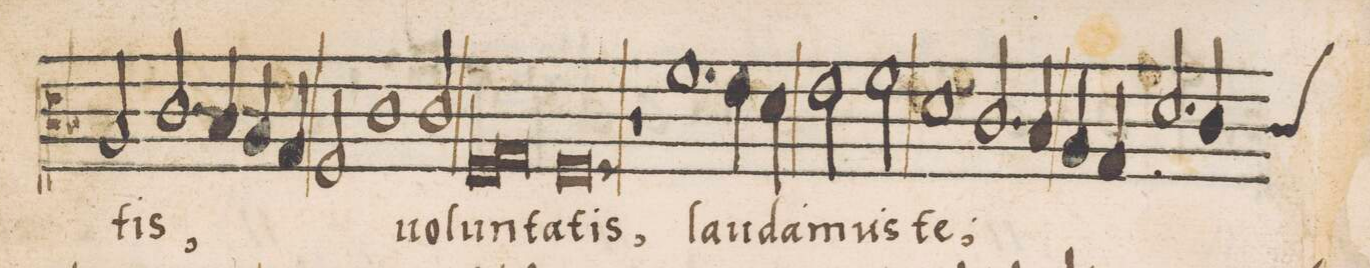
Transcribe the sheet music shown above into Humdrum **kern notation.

**kern	**text
*I"ALTVS	*
*clefC3	*
*k[b-]	*
*met(C|)	*
*M2/1	*
2A/	-tis,
2.c/	.
4B-/	.
4A/	.
4G/	.
=12-	=12-
2F/	.
1c\	uo-
2c/	-lun-
=13-	=13-
*lig	*
1F/	-ta-
1G/	.
*Xlig	*
=14-	=14-
0.F/	-tis,
=15-	=15-
1r	.
=16-	=16-
1.f\	lau-
4e\	-da-
4d\	.
=17-	=17-
2e\	-mus-
2f\	.
1d\	-te;
=18-	=18-
2.c/	.
4B-/	.
4A/	.
4G/	.
2.d/	.
=19-	=19-
*custos:c	*
4c/	.
*-	*-
